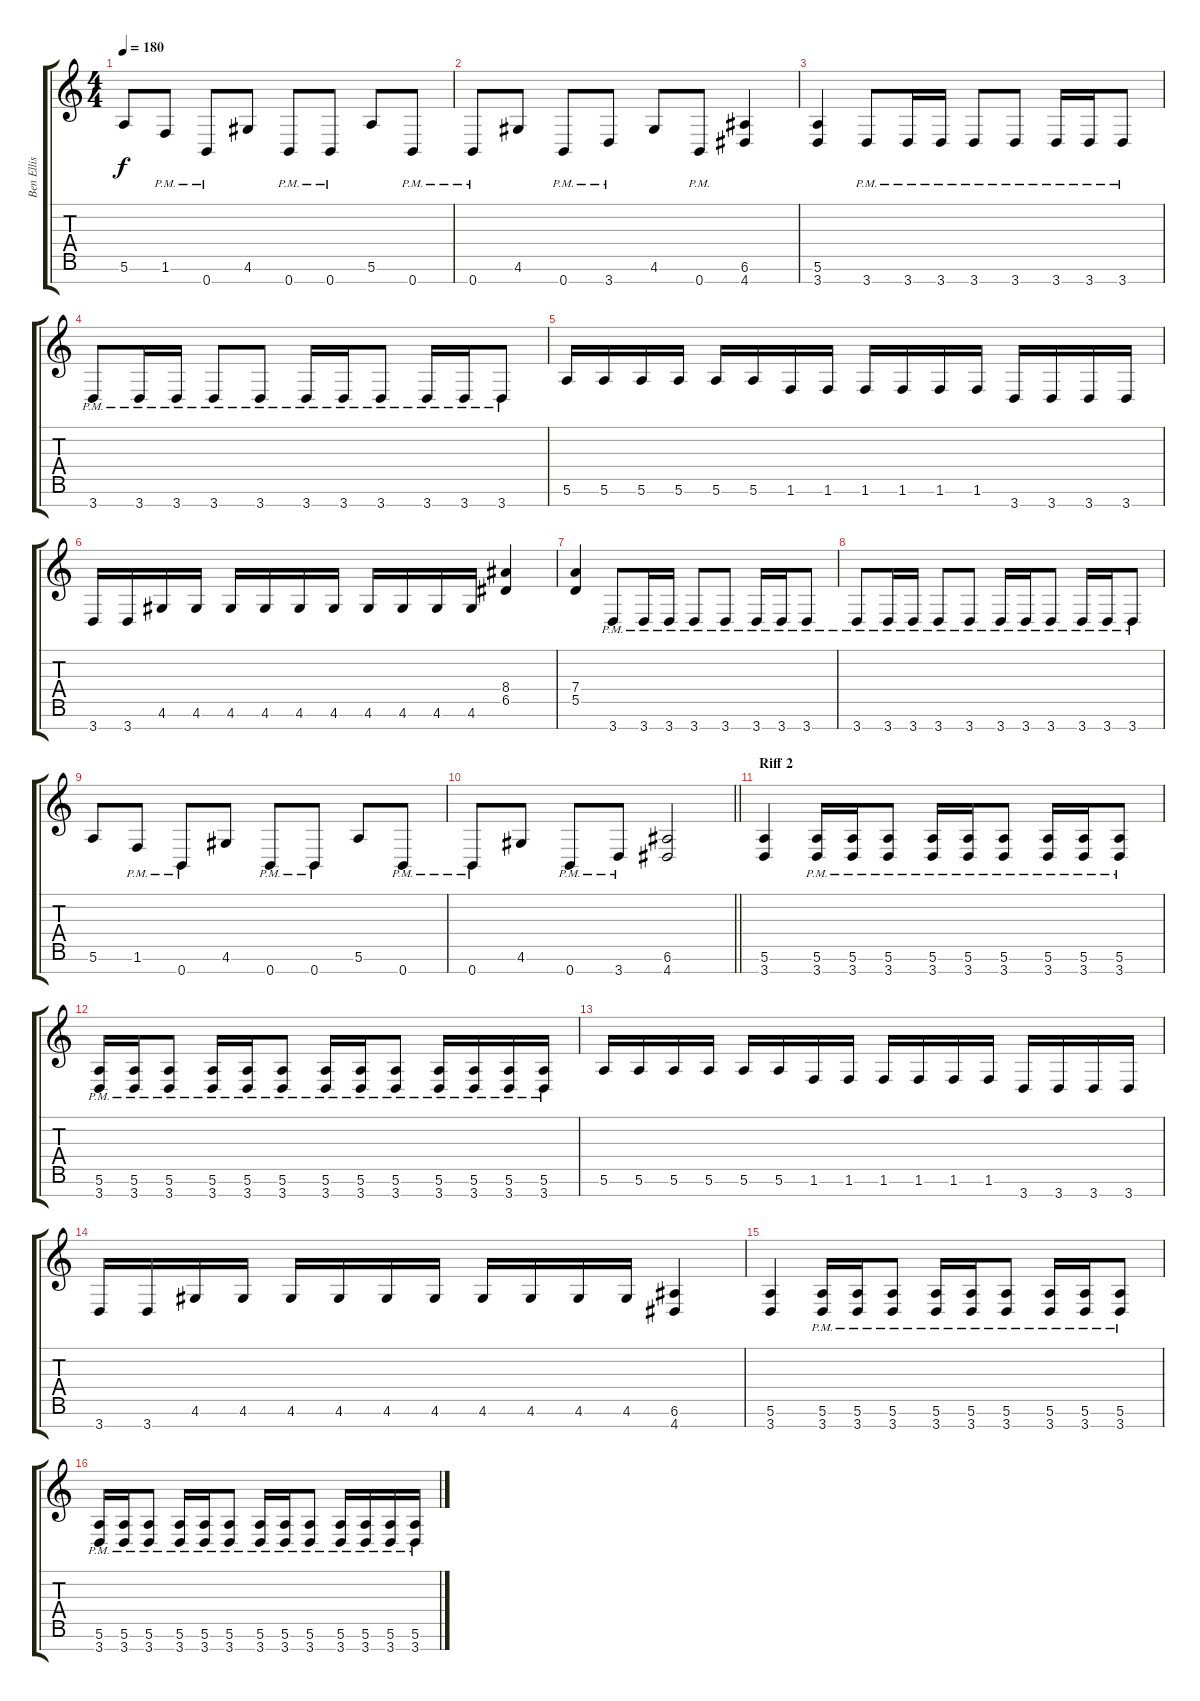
\track ("Ben Ellis" "Ben Ellis") {instrument distortionguitar}
\staff {score tabs}
\tuning (E4 B3 G3 D3 A2 E2 B1) {hide}
\ts (4 4)
\tempo 180
\clef g2
\ks c
5.6.8{dy f} 1.6{pm}.8 0.7{pm}.8 4.6.8 0.7{pm}.8 0.7{pm}.8 5.6.8 0.7{pm}.8 |
0.7{pm}.8 4.6.8 0.7{pm}.8 3.7{pm}.8 4.6.8 0.7{pm}.8 (6.6 4.7).4 |
(5.6 3.7).4 3.7{pm}.8 3.7{pm}.16 3.7{pm}.16 3.7{pm}.8 3.7{pm}.8 3.7{pm}.16 3.7{pm}.16 3.7{pm}.8 |
3.7{pm}.8 3.7{pm}.16 3.7{pm}.16 3.7{pm}.8 3.7{pm}.8 3.7{pm}.16 3.7{pm}.16 3.7{pm}.8 3.7{pm}.16 3.7{pm}.16 3.7{pm}.8 |
5.6.16 5.6.16 5.6.16 5.6.16 5.6.16 5.6.16 1.6.16 1.6.16 1.6.16 1.6.16 1.6.16 1.6.16 3.7.16 3.7.16 3.7.16 3.7.16 |
3.7.16 3.7.16 4.6.16 4.6.16 4.6.16 4.6.16 4.6.16 4.6.16 4.6.16 4.6.16 4.6.16 4.6.16 (8.4 6.5).4 |
(7.4 5.5).4 3.7{pm}.8 3.7{pm}.16 3.7{pm}.16 3.7{pm}.8 3.7{pm}.8 3.7{pm}.16 3.7{pm}.16 3.7{pm}.8 |
3.7{pm}.8 3.7{pm}.16 3.7{pm}.16 3.7{pm}.8 3.7{pm}.8 3.7{pm}.16 3.7{pm}.16 3.7{pm}.8 3.7{pm}.16 3.7{pm}.16 3.7{pm}.8 |
5.6.8 1.6{pm}.8 0.7{pm}.8 4.6.8 0.7{pm}.8 0.7{pm}.8 5.6.8 0.7{pm}.8 |
\barLineRight lightlight
0.7{pm}.8 4.6.8 0.7{pm}.8 3.7{pm}.8 (6.6 4.7).2 |
\section ("" "Riff 2")
(5.6 3.7).4 (5.6{pm} 3.7{pm}).16 (5.6{pm} 3.7{pm}).16 (5.6{pm} 3.7{pm}).8 (5.6{pm} 3.7{pm}).16 (5.6{pm} 3.7{pm}).16 (5.6{pm} 3.7{pm}).8 (5.6{pm} 3.7{pm}).16 (5.6{pm} 3.7{pm}).16 (5.6{pm} 3.7{pm}).8 |
(5.6{pm} 3.7{pm}).16 (5.6{pm} 3.7{pm}).16 (5.6{pm} 3.7{pm}).8 (5.6{pm} 3.7{pm}).16 (5.6{pm} 3.7{pm}).16 (5.6{pm} 3.7{pm}).8 (5.6{pm} 3.7{pm}).16 (5.6{pm} 3.7{pm}).16 (5.6{pm} 3.7{pm}).8 (5.6{pm} 3.7{pm}).16 (5.6{pm} 3.7{pm}).16 (5.6{pm} 3.7{pm}).16 (5.6{pm} 3.7{pm}).16 |
5.6.16 5.6.16 5.6.16 5.6.16 5.6.16 5.6.16 1.6.16 1.6.16 1.6.16 1.6.16 1.6.16 1.6.16 3.7.16 3.7.16 3.7.16 3.7.16 |
3.7.16 3.7.16 4.6.16 4.6.16 4.6.16 4.6.16 4.6.16 4.6.16 4.6.16 4.6.16 4.6.16 4.6.16 (6.6 4.7).4 |
(5.6 3.7).4 (5.6{pm} 3.7{pm}).16 (5.6{pm} 3.7{pm}).16 (5.6{pm} 3.7{pm}).8 (5.6{pm} 3.7{pm}).16 (5.6{pm} 3.7{pm}).16 (5.6{pm} 3.7{pm}).8 (5.6{pm} 3.7{pm}).16 (5.6{pm} 3.7{pm}).16 (5.6{pm} 3.7{pm}).8 |
(5.6{pm} 3.7{pm}).16 (5.6{pm} 3.7{pm}).16 (5.6{pm} 3.7{pm}).8 (5.6{pm} 3.7{pm}).16 (5.6{pm} 3.7{pm}).16 (5.6{pm} 3.7{pm}).8 (5.6{pm} 3.7{pm}).16 (5.6{pm} 3.7{pm}).16 (5.6{pm} 3.7{pm}).8 (5.6{pm} 3.7{pm}).16 (5.6{pm} 3.7{pm}).16 (5.6{pm} 3.7{pm}).16 (5.6{pm} 3.7{pm}).16
